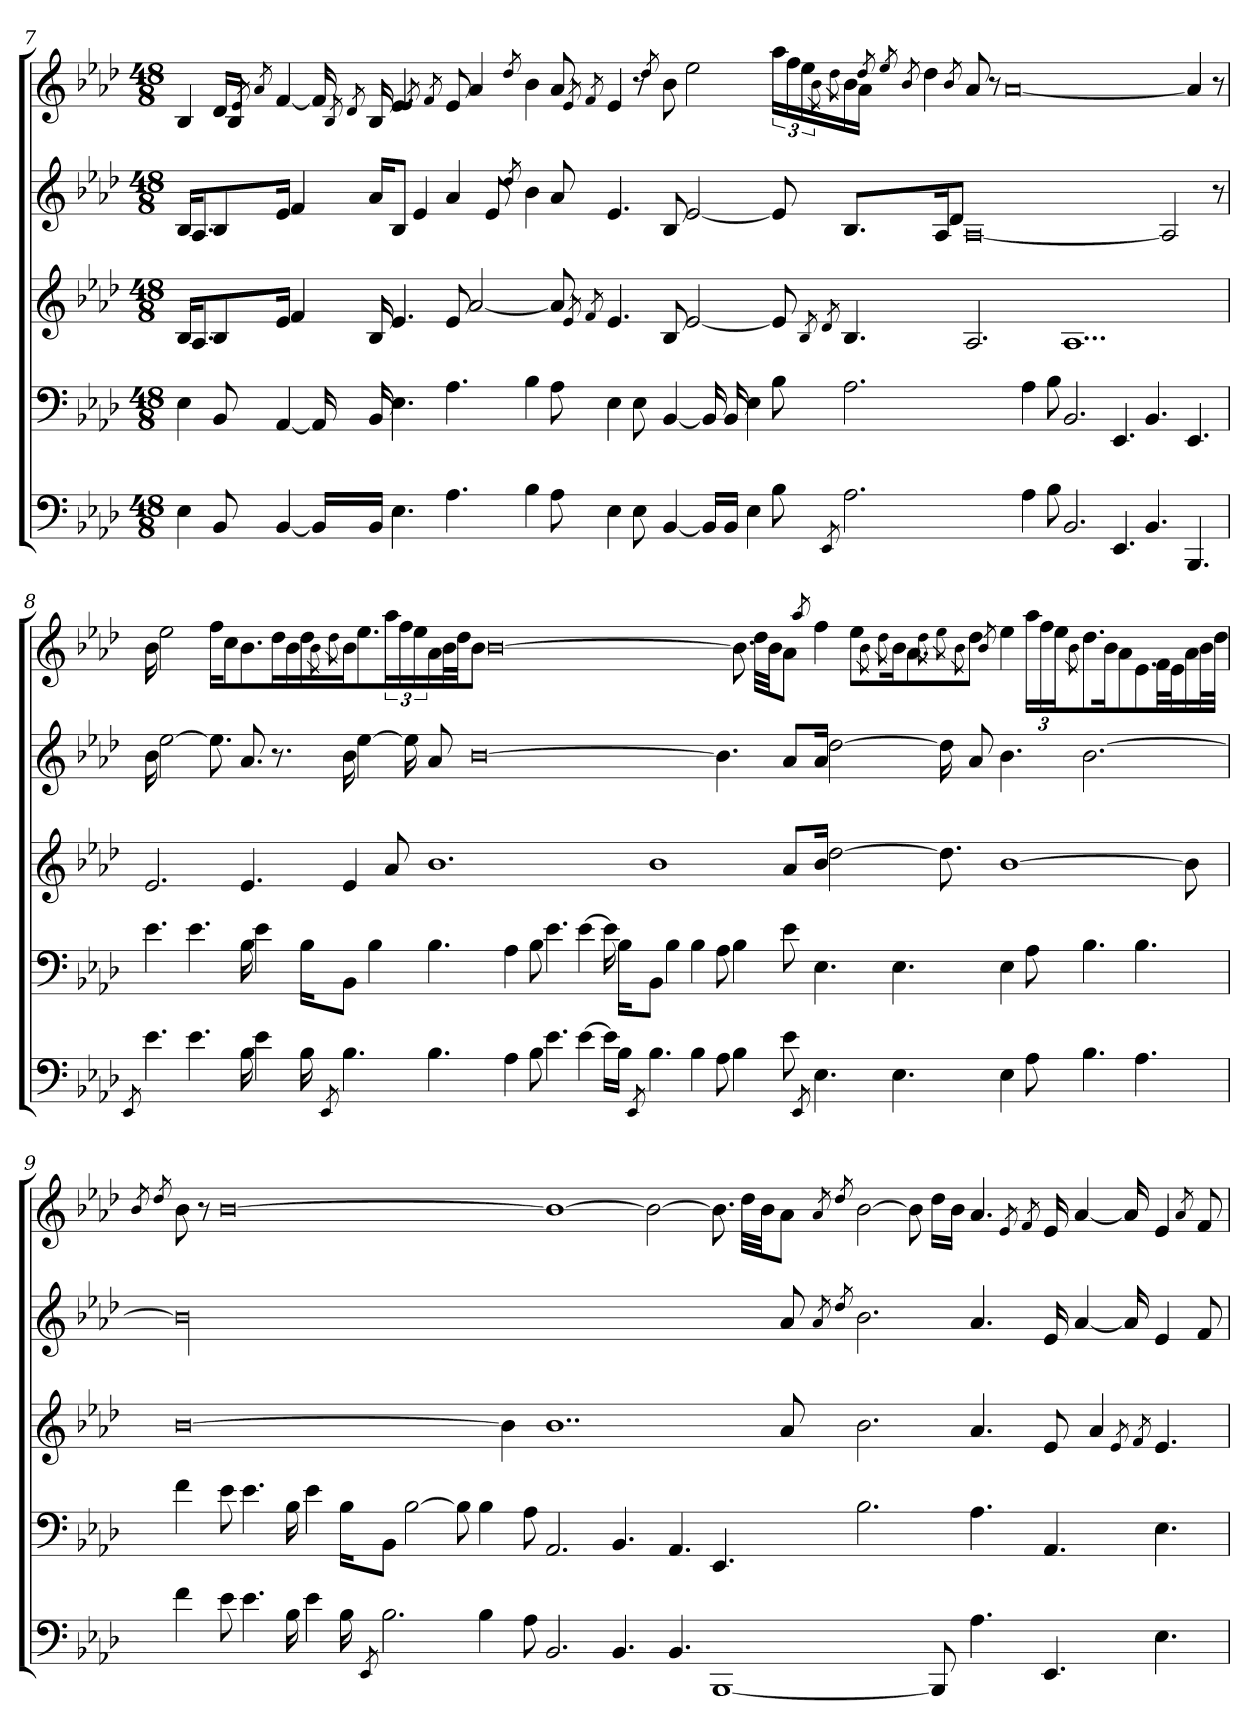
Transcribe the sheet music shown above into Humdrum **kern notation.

**kern	**kern	**kern	**kern	**kern
*part5	*part4	*part3	*part2	*part1
*staff5	*staff4	*staff3	*staff2	*staff1
*clefF4	*clefF4	*clefG2	*clefG2	*clefG2
*k[b-e-a-d-]	*k[b-e-a-d-]	*k[b-e-a-d-]	*k[b-e-a-d-]	*k[b-e-a-d-]
*M48/8	*M48/8	*M48/8	*M48/8	*M48/8
=7	=7	=7	=7	=7
4E-	4E-	16B-/KL	16B-/KL	4B-
.	.	8.A-/	8.A-/	.
8BB-	8BB-	8B-/	8B-/	16d-/LL
.	.	.	.	16B-/JJ
.	.	.	.	8qe-
.	.	.	.	8qa-
[4BB-	[4AA-	16e-/Jk	16e-/Jk	[4f
.	.	4f	4f	.
16BB-/LL]	16AA-]	.	.	16f]
.	.	.	.	8qB-
.	.	.	.	8qd-
16BB-/JJ	16BB-	16B-	16a-/KL	16B-
4.E-	4.E-	4.e-	8B-/J	4.e-
.	.	.	4e-	.
.	.	.	.	8qe-
.	.	.	.	8qf
4.A-	4.A-	8e-	4a-	8e-
.	.	[2a-	.	4a-
.	.	.	8e-	.
.	.	.	8qdd-	8qdd-
4B-	4B-	.	4b-	4b-
8A-	8A-	8a-]	8a-	8a-
.	.	8qe-	.	8qe-
.	.	8qf	.	8qf
4E-	4E-	4.e-	4.e-	4e-
8E-	8E-	.	.	8r
.	.	.	.	8qdd-
[4BB-	[4BB-	8B-	8B-	8b-
.	.	[2e-	[2e-	2ee-
16BB-/LL]	16BB-]	.	.	.
16BB-/JJ	16BB-	.	.	.
4E-	4E-	.	.	.
8B-	8B-	8e-]	8e-]	24aa-\LL
.	.	.	.	24ff\
.	.	.	.	24ee-\
.	.	8qB-	.	8qb-\
8qEE-	.	8qd-	.	8qdd-\
2.A-	2.A-	4.B-	8.B-/L	16b-\
.	.	.	.	16a-\JJ
.	.	.	.	8qdd-
.	.	.	.	8qee-
.	.	.	.	8qb-
.	.	.	.	4dd-
.	.	.	16A-/K	.
.	.	.	8d-/J	.
.	.	.	.	8qb-
.	.	2.A-	[0A-	8a-
.	.	.	.	8r
.	.	.	.	[0a-
4A-	4A-	.	.	.
8B-	8B-	.	.	.
2.BB-	2.BB-	1...A-	.	.
4.EE-	4.EE-	.	.	.
4.BB-	4.BB-	.	.	.
.	.	.	2A-]	.
4.BBB-	4.EE-	.	.	4a-]
.	.	.	8r	8r
=8	=8	=8	=8	=8
8qEE-	.	.	.	.
4.e-	4.e-	2.e-	16b-	16b-
.	.	.	[2ee-	2ee-
4.e-	4.e-	.	.	.
.	.	.	8.ee-]	16ff\KL
.	.	.	.	8cc\
16B-	16B-	4.e-	8.a-	8.b-\
4e-	4e-	.	.	.
.	.	.	8.r	16dd-\L
.	.	.	.	16b-\
16B-	16B-\KL	.	.	16dd-\
.	.	.	.	8qb-\
8qEE-	.	.	.	8qdd-\
4.B-	8BB-\J	4e-	16b-	16b-\J
.	.	.	[4ee-	8.ee-\
.	4B-	.	.	.
.	.	8a-	.	24aa-\L
.	.	.	.	24ff\
.	.	.	16ee-]	.
.	.	.	.	24ee-\
4.B-	4.B-	1.b-	8a-	16a-\
.	.	.	.	32b-\L
.	.	.	.	32dd-\JJ
.	.	.	[0b-	8b-\J
.	.	.	.	[0b-
4A-	4A-	.	.	.
8B-	8B-	.	.	.
4.e-	4.e-	.	.	.
[4e-	[4e-	.	.	.
16e-\LL]	16e-]	.	.	.
16B-\JJ	16B-\KL	.	.	.
8qEE-	.	.	.	.
4.B-	8BB-\J	1b-	.	.
.	4B-	.	.	.
4B-	4B-	.	.	.
8A-	8A-	.	4.b-]	.
4B-	4B-	.	.	8.b-]
.	.	.	.	32dd-\LLL
.	.	.	.	32b-\JJ
8e-	8e-	8a-/L	8a-/L	8a-\J
8qEE-	.	.	.	8qaa-
4.E-	4.E-	16b-/Jk	16a-/Jk	4ff
.	.	[2dd-	[2dd-	.
.	.	.	.	8ee-\L
.	.	.	.	8qb-\
.	.	.	.	8qdd-\
4.E-	4.E-	.	.	16b-\K
.	.	.	.	8.a-\
.	.	8.dd-]	16dd-]	.
.	.	.	.	8qdd-\
.	.	.	.	8qee-\
.	.	.	.	8qb-\
.	.	.	8a-	8dd-\J
.	.	.	.	8qb-
4E-	4E-	[1b-	4.b-	4ee-
8A-	8A-	.	.	24aa-\LL
.	.	.	.	24ff\
.	.	.	.	24ee-\J
.	.	.	.	8qb-\
4.B-	4.B-	.	[2.b-	8.dd-\
.	.	.	.	16b-\K
.	.	.	.	8a-\
4.A-	4.B-	.	.	8.e-\
.	.	.	.	32f\LL
.	.	.	.	32e-\J
.	.	8b-]	.	16a-\
.	.	.	.	32b-\L
.	.	.	.	32dd-\JJJ
=9	=9	=9	=9	=9
.	.	.	.	8qb-
.	.	.	.	8qdd-
4f	4f	[0b-	00b-]	8b-
.	.	.	.	8r
8e-	8e-	.	.	[0b-
4.e-	4.e-	.	.	.
16B-	16B-	.	.	.
4e-	4e-	.	.	.
16B-	16B-\KL	.	.	.
8qEE-	.	.	.	.
2.B-	8BB-\J	.	.	.
.	[2B-	.	.	.
.	8B-]	.	.	.
4B-	4B-	.	.	.
.	.	4b-]	.	.
8A-	8A-	.	.	.
2.BB-	2.AA-	1..b-	.	1b-_
4.BB-	4.BB-	.	.	.
.	.	.	.	2b-_
4.BB-	4.AA-	.	.	.
[1BBB-	4.EE-	.	.	8.b-]
.	.	.	.	32dd-\LLL
.	.	.	.	32b-\JJ
.	.	8a-	8a-	8a-\J
.	.	.	8qa-	8qa-
.	.	.	8qdd-	8qdd-
.	2.B-	2.b-	2.b-	[2b-
.	.	.	.	8b-]
8BBB-]	.	.	.	16dd-\LL
.	.	.	.	16b-\JJ
4.A-	4.A-	4.a-	4.a-	4.a-
.	.	.	.	8qe-
.	.	.	.	8qf
4.EE-	4.AA-	8e-	16e-	16e-
.	.	.	[4a-	[4a-
.	.	4a-	.	.
.	.	.	16a-]	16a-]
.	.	8qe-	.	.
.	.	8qf	.	.
4.E-	4.E-	4.e-	4e-	4e-
.	.	.	.	8qa-
.	.	.	8f	8f
=	=	=	=	=
*-	*-	*-	*-	*-
